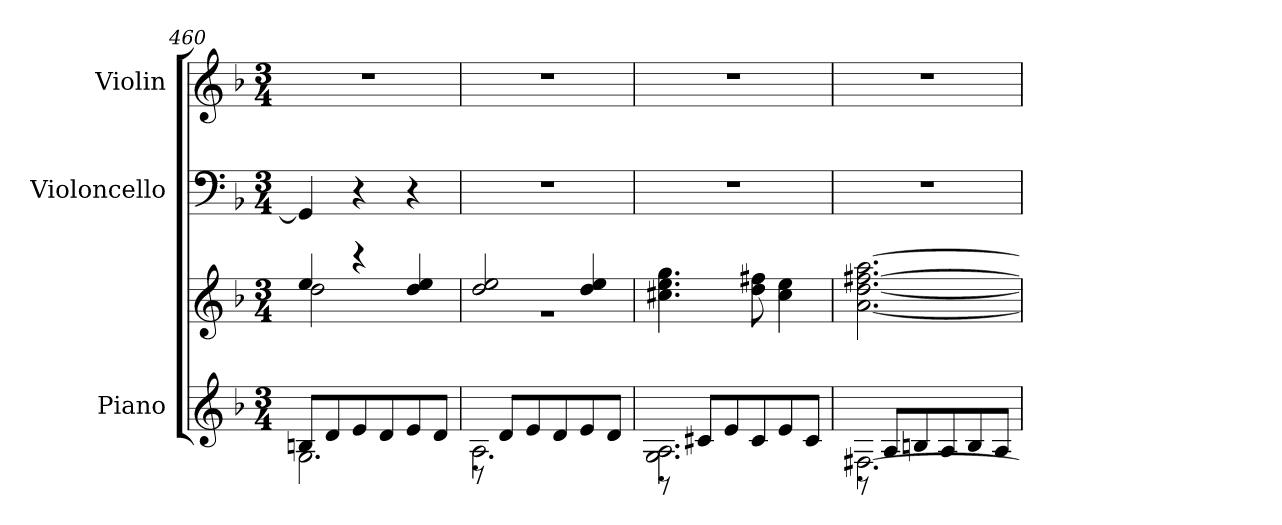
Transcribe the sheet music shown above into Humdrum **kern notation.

**kern	**kern	**kern	**kern
*part3	*part3	*part2	*part1
*staff4	*staff3	*staff2	*staff1
*I"Piano	*	*I"Violoncello	*I"Violin
*I'Pno	*	*I'Vc	*I'Vln
*clefG2	*clefG2	*clefF4	*clefG2
*k[b-]	*k[b-]	*k[b-]	*k[b-]
*M3/4	*M3/4	*M3/4	*M3/4
=460	=460	=460	=460
*^	*^	*	*
2.G\	8Bn/L	4ee/	2dd\	4GG/]	2.r
.	8d/	.	.	.	.
.	8e/	4r	.	4r	.
.	8d/	.	.	.	.
.	8e/	4dd/ 4ee/	4ryy	4r	.
.	8d/J	.	.	.	.
=461	=461	=461	=461	=461	=461
2.A\	8r	2dd/ 2ee/	2.r	2.r	2.r
.	8d/L	.	.	.	.
.	8e/	.	.	.	.
.	8d/	.	.	.	.
.	8e/	4dd/ 4ee/	.	.	.
.	8d/J	.	.	.	.
*	*	*v	*v	*	*
=462	=462	=462	=462	=462
2.G\ 2.A\	8r	4.cc#X\ 4.ee\ 4.gg\	2.r	2.r
.	8c#X/L	.	.	.
.	8e/	.	.	.
.	8c#/	8dd\ 8ff#X\	.	.
.	8e/	4cc#\ 4ee\	.	.
.	8c#/J	.	.	.
!!LO:PB:g=z
=463	=463	=463	=463	=463
[2.F#X\	8r	[2.a\ [2.dd\ [2.ff#X\ [2.aa\	2.r	2.r
.	8A/L	.	.	.
.	8Bn/	.	.	.
.	8A/	.	.	.
.	8B/	.	.	.
.	8A/J	.	.	.
*v	*v	*	*	*
=	=	=	=
*-	*-	*-	*-
